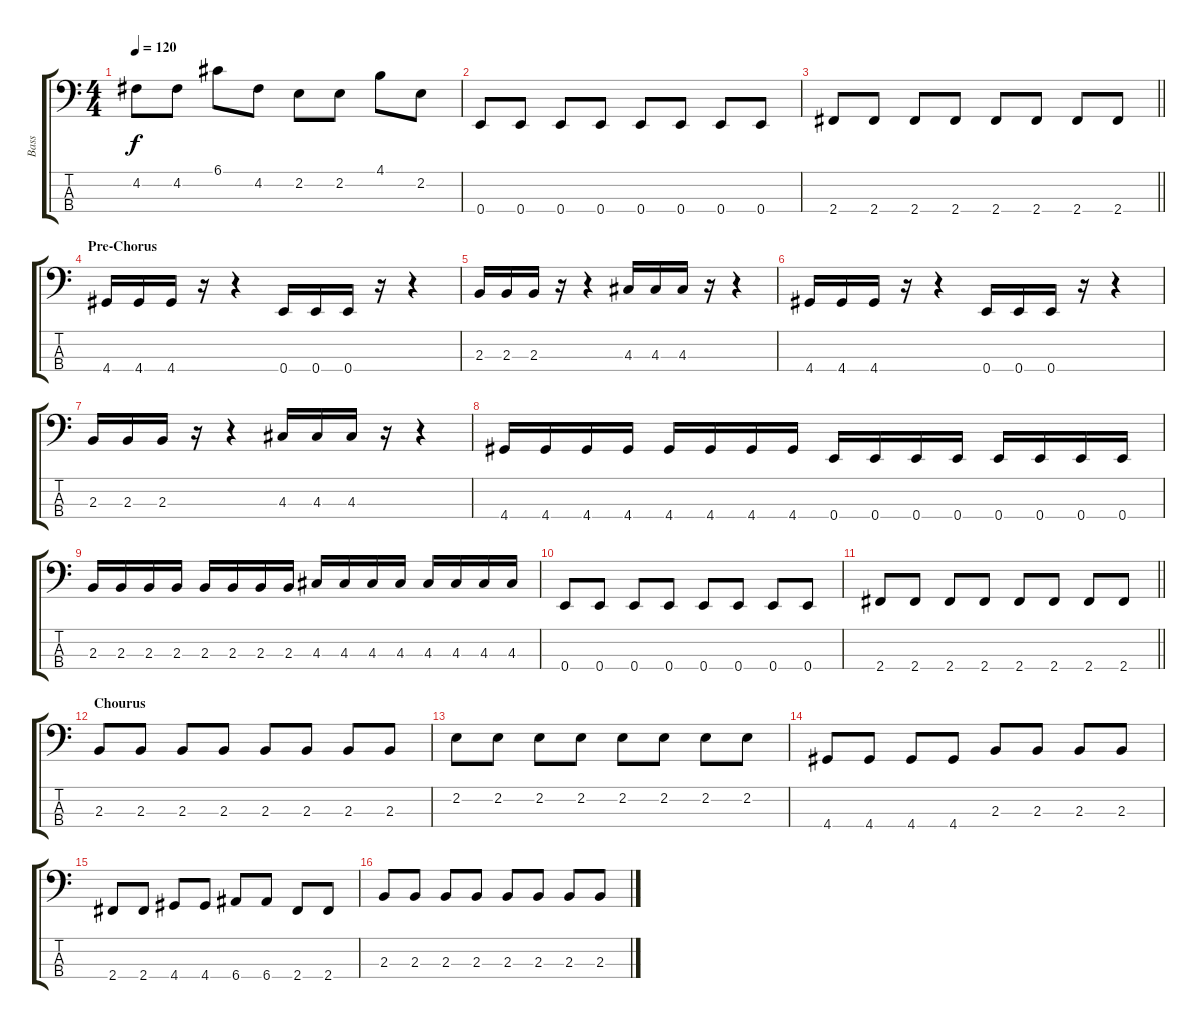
\track ("Bass" "Bass") {instrument electricbasspick}
\staff {score tabs}
\tuning (G2 D2 A1 E1) {hide}
\ts (4 4)
\tempo 120
\clef f4
\ks c
4.2.8{dy f} 4.2.8 6.1.8 4.2.8 2.2.8 2.2.8 4.1.8 2.2.8 |
0.4.8 0.4.8 0.4.8 0.4.8 0.4.8 0.4.8 0.4.8 0.4.8 |
\barLineRight lightlight
2.4.8 2.4.8 2.4.8 2.4.8 2.4.8 2.4.8 2.4.8 2.4.8 |
\section ("" "Pre-Chorus")
4.4.16 4.4.16 4.4.16 r.16 r.4 0.4.16 0.4.16 0.4.16 r.16 r.4 |
2.3.16 2.3.16 2.3.16 r.16 r.4 4.3.16 4.3.16 4.3.16 r.16 r.4 |
4.4.16 4.4.16 4.4.16 r.16 r.4 0.4.16 0.4.16 0.4.16 r.16 r.4 |
2.3.16 2.3.16 2.3.16 r.16 r.4 4.3.16 4.3.16 4.3.16 r.16 r.4 |
4.4.16 4.4.16 4.4.16 4.4.16 4.4.16 4.4.16 4.4.16 4.4.16 0.4.16 0.4.16 0.4.16 0.4.16 0.4.16 0.4.16 0.4.16 0.4.16 |
2.3.16 2.3.16 2.3.16 2.3.16 2.3.16 2.3.16 2.3.16 2.3.16 4.3.16 4.3.16 4.3.16 4.3.16 4.3.16 4.3.16 4.3.16 4.3.16 |
0.4.8 0.4.8 0.4.8 0.4.8 0.4.8 0.4.8 0.4.8 0.4.8 |
\barLineRight lightlight
2.4.8 2.4.8 2.4.8 2.4.8 2.4.8 2.4.8 2.4.8 2.4.8 |
\section ("" "Chourus")
2.3.8 2.3.8 2.3.8 2.3.8 2.3.8 2.3.8 2.3.8 2.3.8 |
2.2.8 2.2.8 2.2.8 2.2.8 2.2.8 2.2.8 2.2.8 2.2.8 |
4.4.8 4.4.8 4.4.8 4.4.8 2.3.8 2.3.8 2.3.8 2.3.8 |
2.4.8 2.4.8 4.4.8 4.4.8 6.4.8 6.4.8 2.4.8 2.4.8 |
2.3.8 2.3.8 2.3.8 2.3.8 2.3.8 2.3.8 2.3.8 2.3.8
